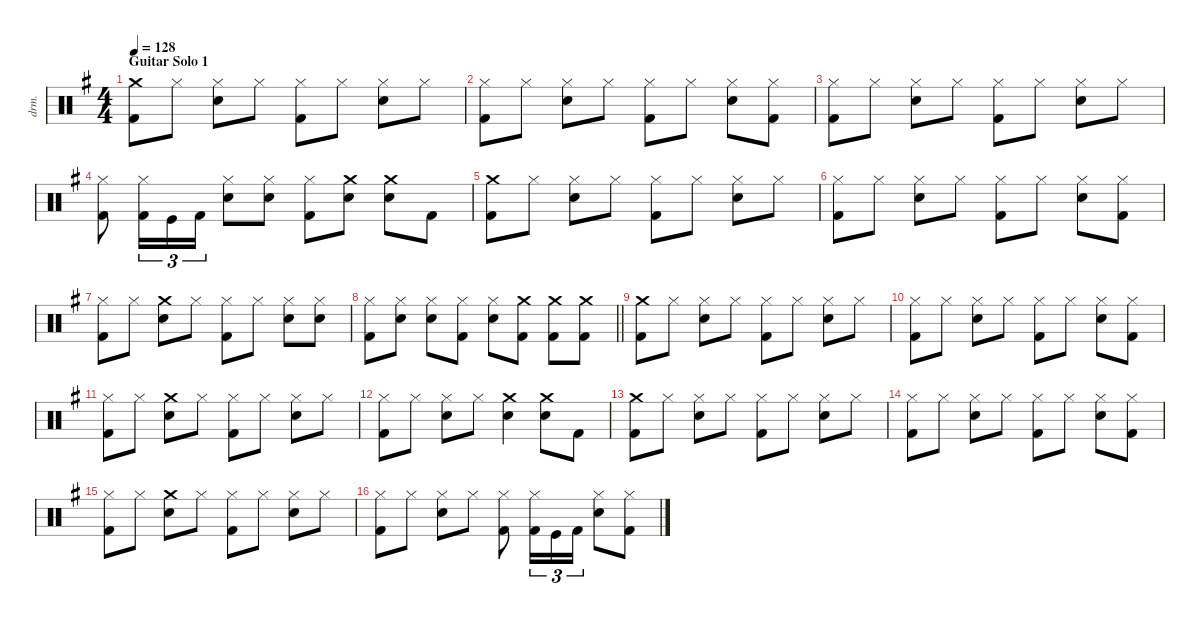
\defaultSystemsLayout 4
\hideDynamics
\bracketExtendMode nobrackets
\otherSystemsTrackNameOrientation horizontal
\track ("Lars Ulrich (Drums)" "drm.") {defaultSystemsLayout 4 instrument percussion}
\staff {score}
\articulation defaults
\ts (4 4)
\section ("" "Guitar Solo 1")
\tempo 128
\clef neutral
\ks eminor
("Crash medium (hit)"{acc forcenatural} "Kick (hit) 2"{acc forcenatural}).8{dy f beam Down} "Hi-Hat (closed)"{acc forcenatural}.8{beam Down} ("Snare (hit) 2"{acc forcenatural} "Hi-Hat (closed)"{acc forcenatural}).8{beam Down} "Hi-Hat (closed)"{acc forcenatural}.8{beam Down} ("Hi-Hat (closed)"{acc forcenatural} "Kick (hit) 2"{acc forcenatural}).8{beam Down} "Hi-Hat (closed)"{acc forcenatural}.8{beam Down} ("Snare (hit) 2"{acc forcenatural} "Hi-Hat (closed)"{acc forcenatural}).8{beam Down} "Hi-Hat (closed)"{acc forcenatural}.8{beam Down} |
("Hi-Hat (closed)"{acc forcenatural} "Kick (hit) 2"{acc forcenatural}).8{beam Down} "Hi-Hat (closed)"{acc forcenatural}.8{beam Down} ("Snare (hit) 2"{acc forcenatural} "Hi-Hat (closed)"{acc forcenatural}).8{beam Down} "Hi-Hat (closed)"{acc forcenatural}.8{beam Down} ("Hi-Hat (closed)"{acc forcenatural} "Kick (hit) 2"{acc forcenatural}).8{beam Down} "Hi-Hat (closed)"{acc forcenatural}.8{beam Down} ("Snare (hit) 2"{acc forcenatural} "Hi-Hat (closed)"{acc forcenatural}).8{beam Down} ("Hi-Hat (closed)"{acc forcenatural} "Kick (hit) 2"{acc forcenatural}).8{beam Down} |
("Hi-Hat (closed)"{acc forcenatural} "Kick (hit) 2"{acc forcenatural}).8{beam Down} "Hi-Hat (closed)"{acc forcenatural}.8{beam Down} ("Snare (hit) 2"{acc forcenatural} "Hi-Hat (closed)"{acc forcenatural}).8{beam Down} "Hi-Hat (closed)"{acc forcenatural}.8{beam Down} ("Hi-Hat (closed)"{acc forcenatural} "Kick (hit) 2"{acc forcenatural}).8{beam Down} "Hi-Hat (closed)"{acc forcenatural}.8{beam Down} ("Snare (hit) 2"{acc forcenatural} "Hi-Hat (closed)"{acc forcenatural}).8{beam Down} "Hi-Hat (closed)"{acc forcenatural}.8{beam Down} |
("Kick (hit) 2"{acc forcenatural} "Hi-Hat (closed)"{acc forcenatural}).8{beam Down} ("Kick (hit) 2"{acc forcenatural} "Hi-Hat (closed)"{acc forcenatural}).16{tu (3 2) beam Down} "Kick (hit)"{acc forcenatural}.16{tu (3 2) beam Down} "Kick (hit) 2"{acc forcenatural}.16{tu (3 2) beam Down} ("Snare (hit) 2"{acc forcenatural} "Hi-Hat (closed)"{acc forcenatural}).8{beam Down} ("Snare (hit) 2"{acc forcenatural} "Hi-Hat (closed)"{acc forcenatural}).8{beam Down} ("Kick (hit) 2"{acc forcenatural} "Hi-Hat (closed)"{acc forcenatural}).8{beam Down} ("Crash medium (hit)"{acc forcenatural} "Snare (hit) 2"{acc forcenatural}).8{beam Down} ("Snare (hit) 2"{acc forcenatural} "Crash medium (hit)"{acc forcenatural}).8{beam Down} "Kick (hit) 2"{acc forcenatural}.8{beam Down} |
("Crash medium (hit)"{acc forcenatural} "Kick (hit) 2"{acc forcenatural}).8{beam Down} "Hi-Hat (closed)"{acc forcenatural}.8{beam Down} ("Snare (hit) 2"{acc forcenatural} "Hi-Hat (closed)"{acc forcenatural}).8{beam Down} "Hi-Hat (closed)"{acc forcenatural}.8{beam Down} ("Hi-Hat (closed)"{acc forcenatural} "Kick (hit) 2"{acc forcenatural}).8{beam Down} "Hi-Hat (closed)"{acc forcenatural}.8{beam Down} ("Snare (hit) 2"{acc forcenatural} "Hi-Hat (closed)"{acc forcenatural}).8{beam Down} "Hi-Hat (closed)"{acc forcenatural}.8{beam Down} |
("Hi-Hat (closed)"{acc forcenatural} "Kick (hit) 2"{acc forcenatural}).8{beam Down} "Hi-Hat (closed)"{acc forcenatural}.8{beam Down} ("Snare (hit) 2"{acc forcenatural} "Hi-Hat (closed)"{acc forcenatural}).8{beam Down} "Hi-Hat (closed)"{acc forcenatural}.8{beam Down} ("Hi-Hat (closed)"{acc forcenatural} "Kick (hit) 2"{acc forcenatural}).8{beam Down} "Hi-Hat (closed)"{acc forcenatural}.8{beam Down} ("Snare (hit) 2"{acc forcenatural} "Hi-Hat (closed)"{acc forcenatural}).8{beam Down} ("Hi-Hat (closed)"{acc forcenatural} "Kick (hit) 2"{acc forcenatural}).8{beam Down} |
("Hi-Hat (closed)"{acc forcenatural} "Kick (hit) 2"{acc forcenatural}).8{beam Down} "Hi-Hat (closed)"{acc forcenatural}.8{beam Down} ("Crash medium (hit)"{acc forcenatural} "Snare (hit) 2"{acc forcenatural}).8{beam Down} "Hi-Hat (closed)"{acc forcenatural}.8{beam Down} ("Hi-Hat (closed)"{acc forcenatural} "Kick (hit) 2"{acc forcenatural}).8{beam Down} "Hi-Hat (closed)"{acc forcenatural}.8{beam Down} ("Snare (hit) 2"{acc forcenatural} "Hi-Hat (closed)"{acc forcenatural}).8{beam Down} ("Snare (hit) 2"{acc forcenatural} "Hi-Hat (closed)"{acc forcenatural}).8{beam Down} |
\barLineRight lightlight
("Kick (hit) 2"{acc forcenatural} "Hi-Hat (closed)"{acc forcenatural}).8{beam Down} ("Snare (hit) 2"{acc forcenatural} "Hi-Hat (closed)"{acc forcenatural}).8{beam Down} ("Snare (hit) 2"{acc forcenatural} "Hi-Hat (closed)"{acc forcenatural}).8{beam Down} ("Hi-Hat (closed)"{acc forcenatural} "Kick (hit) 2"{acc forcenatural}).8{beam Down} ("Snare (hit) 2"{acc forcenatural} "Hi-Hat (closed)"{acc forcenatural}).8{beam Down} ("Crash medium (hit)"{acc forcenatural} "Kick (hit) 2"{acc forcenatural}).8{beam Down} ("Crash medium (hit)"{acc forcenatural} "Kick (hit) 2"{acc forcenatural}).8{beam Down} ("Crash medium (hit)"{acc forcenatural} "Kick (hit) 2"{acc forcenatural}).8{beam Down} |
("Crash medium (hit)"{acc forcenatural} "Kick (hit) 2"{acc forcenatural}).8{beam Down} "Hi-Hat (closed)"{acc forcenatural}.8{beam Down} ("Snare (hit) 2"{acc forcenatural} "Hi-Hat (closed)"{acc forcenatural}).8{beam Down} "Hi-Hat (closed)"{acc forcenatural}.8{beam Down} ("Hi-Hat (closed)"{acc forcenatural} "Kick (hit) 2"{acc forcenatural}).8{beam Down} "Hi-Hat (closed)"{acc forcenatural}.8{beam Down} ("Snare (hit) 2"{acc forcenatural} "Hi-Hat (closed)"{acc forcenatural}).8{beam Down} "Hi-Hat (closed)"{acc forcenatural}.8{beam Down} |
("Hi-Hat (closed)"{acc forcenatural} "Kick (hit) 2"{acc forcenatural}).8{beam Down} "Hi-Hat (closed)"{acc forcenatural}.8{beam Down} ("Snare (hit) 2"{acc forcenatural} "Hi-Hat (closed)"{acc forcenatural}).8{beam Down} "Hi-Hat (closed)"{acc forcenatural}.8{beam Down} ("Hi-Hat (closed)"{acc forcenatural} "Kick (hit) 2"{acc forcenatural}).8{beam Down} "Hi-Hat (closed)"{acc forcenatural}.8{beam Down} ("Snare (hit) 2"{acc forcenatural} "Hi-Hat (closed)"{acc forcenatural}).8{beam Down} ("Hi-Hat (closed)"{acc forcenatural} "Kick (hit) 2"{acc forcenatural}).8{beam Down} |
("Hi-Hat (closed)"{acc forcenatural} "Kick (hit) 2"{acc forcenatural}).8{beam Down} "Hi-Hat (closed)"{acc forcenatural}.8{beam Down} ("Crash medium (hit)"{acc forcenatural} "Snare (hit) 2"{acc forcenatural}).8{beam Down} "Hi-Hat (closed)"{acc forcenatural}.8{beam Down} ("Hi-Hat (closed)"{acc forcenatural} "Kick (hit) 2"{acc forcenatural}).8{beam Down} "Hi-Hat (closed)"{acc forcenatural}.8{beam Down} ("Snare (hit) 2"{acc forcenatural} "Hi-Hat (closed)"{acc forcenatural}).8{beam Down} "Hi-Hat (closed)"{acc forcenatural}.8{beam Down} |
("Hi-Hat (closed)"{acc forcenatural} "Kick (hit) 2"{acc forcenatural}).8{beam Down} "Hi-Hat (closed)"{acc forcenatural}.8{beam Down} ("Hi-Hat (closed)"{acc forcenatural} "Snare (hit) 2"{acc forcenatural}).8{beam Down} "Hi-Hat (closed)"{acc forcenatural}.8{beam Down} ("Crash medium (hit)"{acc forcenatural} "Snare (hit) 2"{acc forcenatural}).4{beam Down} ("Crash medium (hit)"{acc forcenatural} "Snare (hit) 2"{acc forcenatural}).8{beam Down} "Kick (hit) 2"{acc forcenatural}.8{beam Down} |
("Crash medium (hit)"{acc forcenatural} "Kick (hit) 2"{acc forcenatural}).8{beam Down} "Hi-Hat (closed)"{acc forcenatural}.8{beam Down} ("Snare (hit) 2"{acc forcenatural} "Hi-Hat (closed)"{acc forcenatural}).8{beam Down} "Hi-Hat (closed)"{acc forcenatural}.8{beam Down} ("Hi-Hat (closed)"{acc forcenatural} "Kick (hit) 2"{acc forcenatural}).8{beam Down} "Hi-Hat (closed)"{acc forcenatural}.8{beam Down} ("Snare (hit) 2"{acc forcenatural} "Hi-Hat (closed)"{acc forcenatural}).8{beam Down} "Hi-Hat (closed)"{acc forcenatural}.8{beam Down} |
("Hi-Hat (closed)"{acc forcenatural} "Kick (hit) 2"{acc forcenatural}).8{beam Down} "Hi-Hat (closed)"{acc forcenatural}.8{beam Down} ("Snare (hit) 2"{acc forcenatural} "Hi-Hat (closed)"{acc forcenatural}).8{beam Down} "Hi-Hat (closed)"{acc forcenatural}.8{beam Down} ("Hi-Hat (closed)"{acc forcenatural} "Kick (hit) 2"{acc forcenatural}).8{beam Down} "Hi-Hat (closed)"{acc forcenatural}.8{beam Down} ("Snare (hit) 2"{acc forcenatural} "Hi-Hat (closed)"{acc forcenatural}).8{beam Down} ("Hi-Hat (closed)"{acc forcenatural} "Kick (hit) 2"{acc forcenatural}).8{beam Down} |
("Hi-Hat (closed)"{acc forcenatural} "Kick (hit) 2"{acc forcenatural}).8{beam Down} "Hi-Hat (closed)"{acc forcenatural}.8{beam Down} ("Crash medium (hit)"{acc forcenatural} "Snare (hit) 2"{acc forcenatural}).8{beam Down} "Hi-Hat (closed)"{acc forcenatural}.8{beam Down} ("Hi-Hat (closed)"{acc forcenatural} "Kick (hit) 2"{acc forcenatural}).8{beam Down} "Hi-Hat (closed)"{acc forcenatural}.8{beam Down} ("Snare (hit) 2"{acc forcenatural} "Hi-Hat (closed)"{acc forcenatural}).8{beam Down} "Hi-Hat (closed)"{acc forcenatural}.8{beam Down} |
("Kick (hit) 2"{acc forcenatural} "Hi-Hat (closed)"{acc forcenatural}).8{beam Down} "Hi-Hat (closed)"{acc forcenatural}.8{beam Down} ("Hi-Hat (closed)"{acc forcenatural} "Snare (hit) 2"{acc forcenatural}).8{beam Down} "Hi-Hat (closed)"{acc forcenatural}.8{beam Down} ("Kick (hit) 2"{acc forcenatural} "Hi-Hat (closed)"{acc forcenatural}).8{beam Down} ("Kick (hit) 2"{acc forcenatural} "Hi-Hat (closed)"{acc forcenatural}).16{tu (3 2) beam Down} "Kick (hit)"{acc forcenatural}.16{tu (3 2) beam Down} "Kick (hit) 2"{acc forcenatural}.16{tu (3 2) beam Down} ("Snare (hit) 2"{acc forcenatural} "Hi-Hat (closed)"{acc forcenatural}).8{beam Down} ("Kick (hit) 2"{acc forcenatural} "Hi-Hat (closed)"{acc forcenatural}).8{beam Down}
